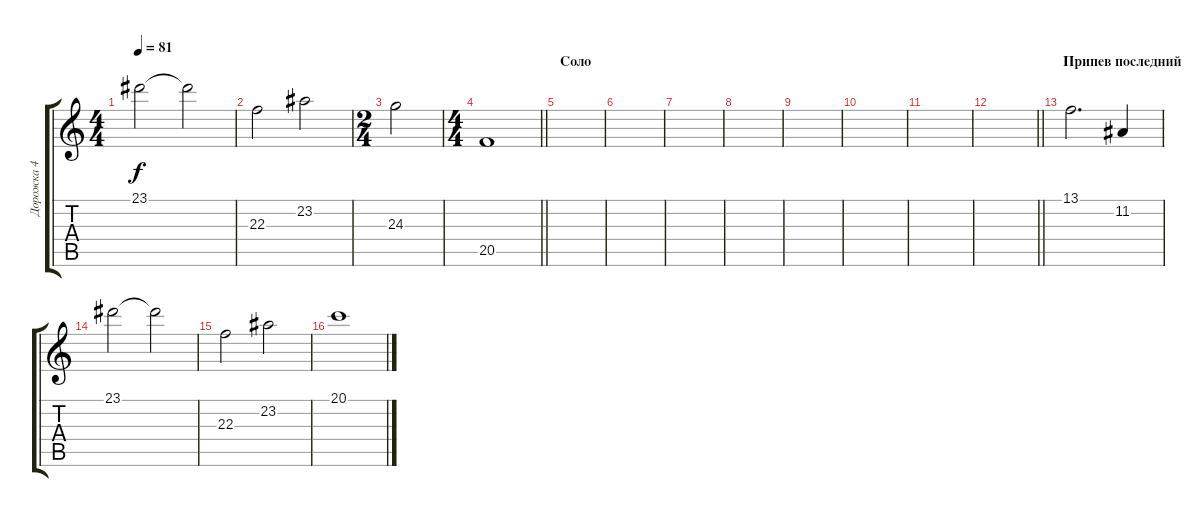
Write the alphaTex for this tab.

\track ("Дорожка 4" "Дорожка 4") {instrument stringensemble2}
\staff {score tabs}
\tuning (E4 B3 G3 D3 A2 E2) {hide}
\ts (4 4)
\tempo 81
\clef g2
\ks c
23.1.2{dy f} 23.1{t}.2 |
22.3.2 23.2.2 |
\ts (2 4)
24.3.2 |
\ts (4 4)
\barLineRight lightlight
20.5.1 |
\section ("" "Соло")
|
|
|
|
|
|
|
\barLineRight lightlight
|
\section ("" "Припев последний")
13.1.2{d} 11.2.4 |
23.1.2 23.1{t}.2 |
22.3.2 23.2.2 |
20.1.1
